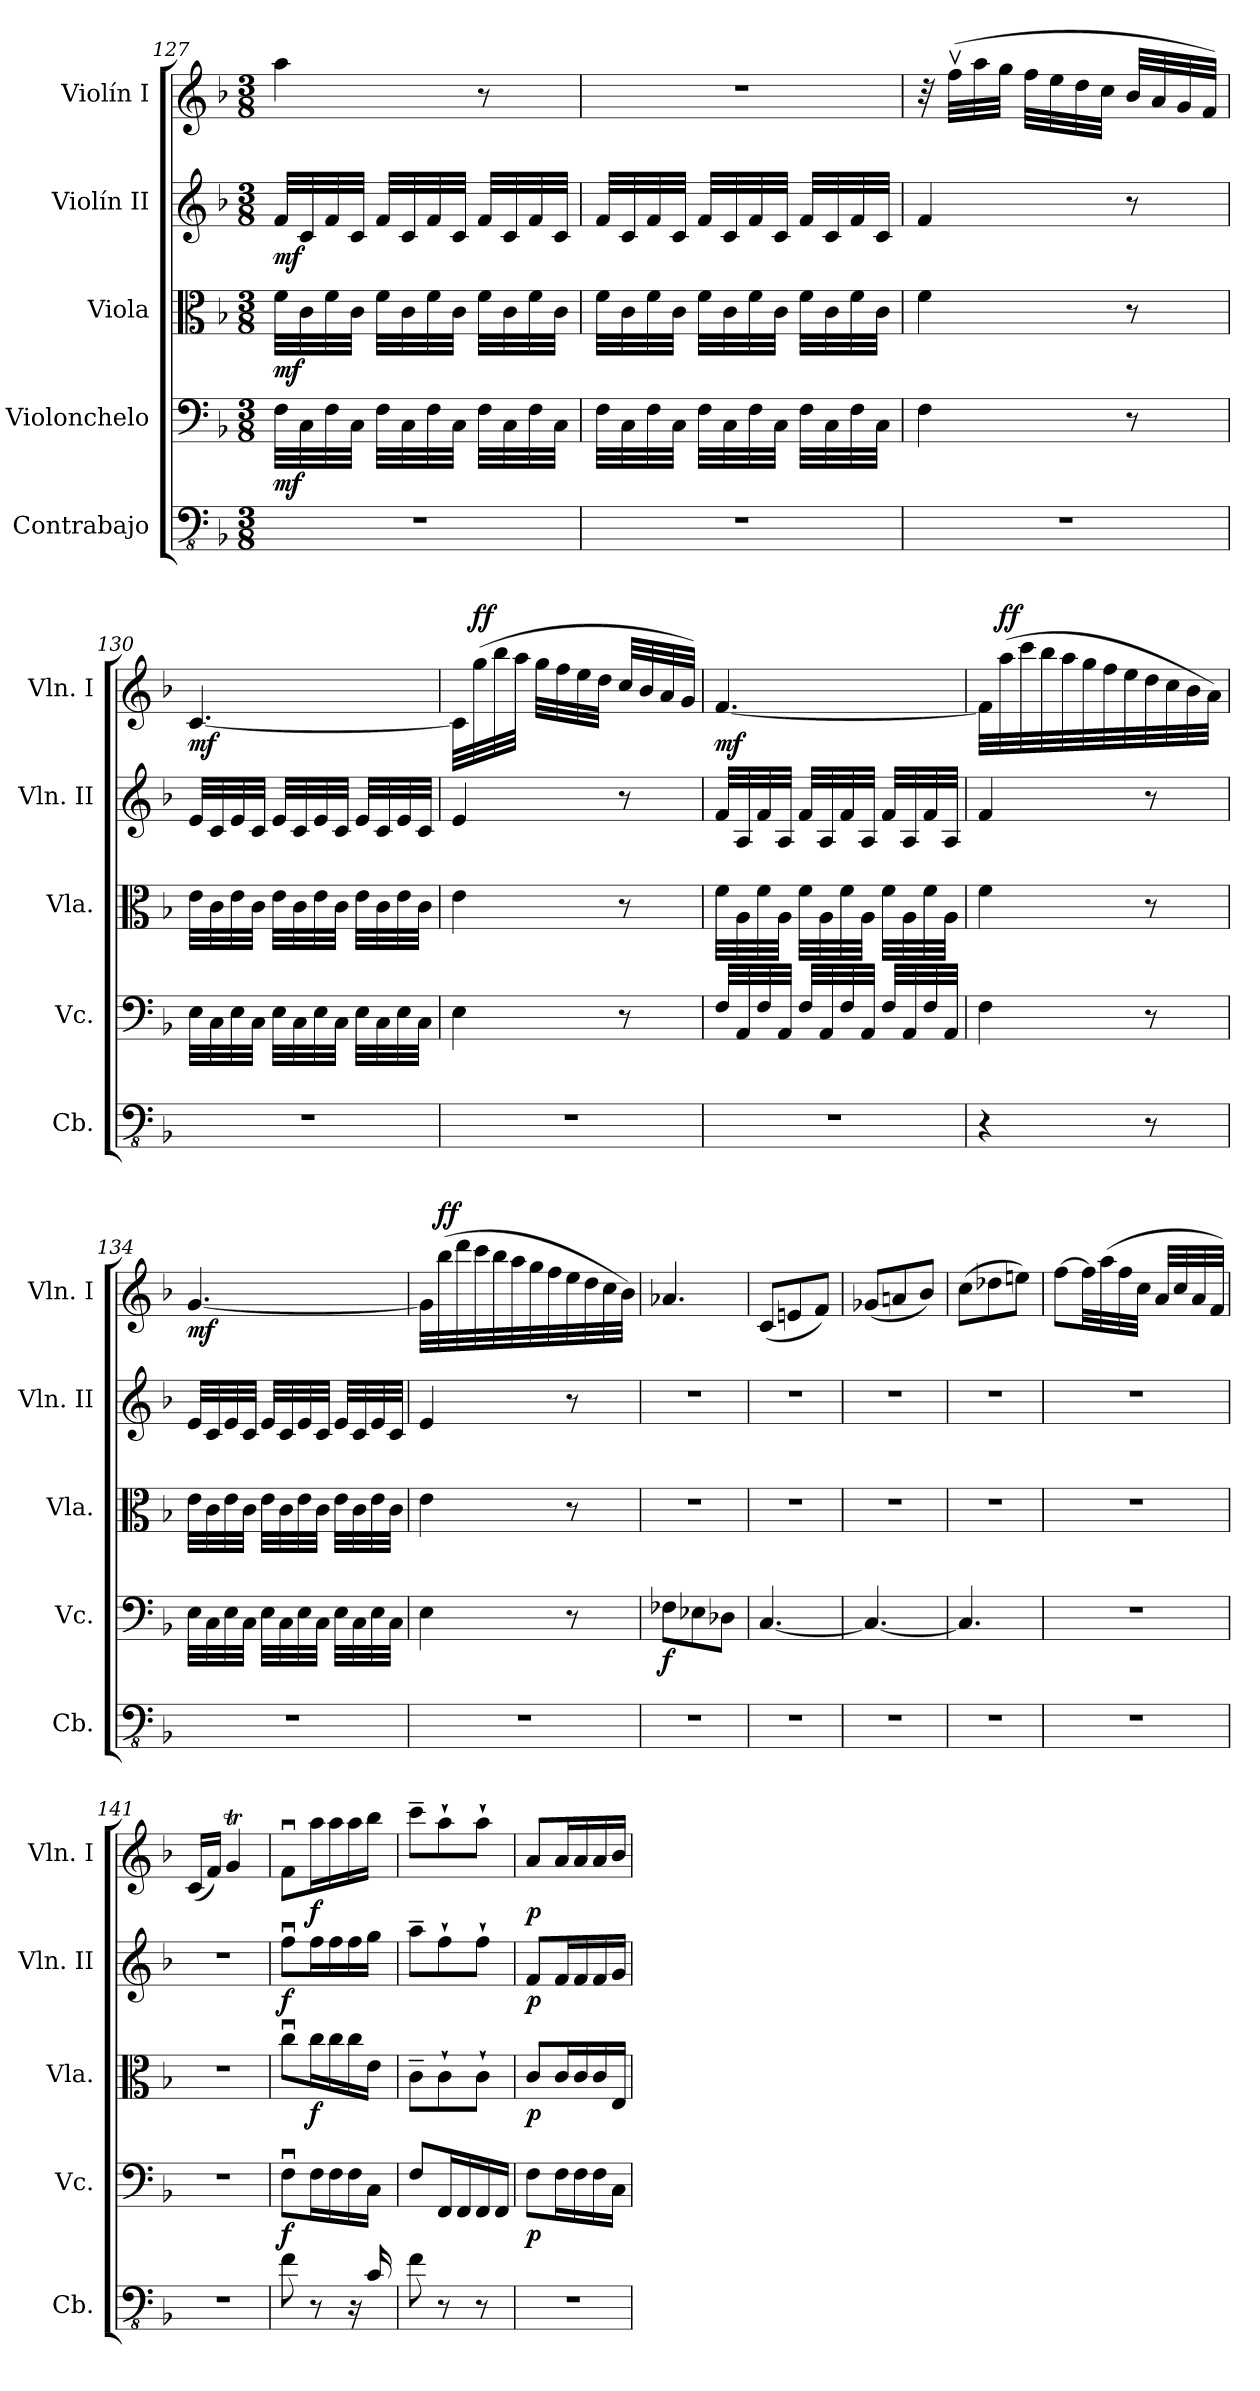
**kern	**kern	**dynam	**kern	**dynam	**kern	**dynam	**kern	**dynam
*part5	*part4	*part4	*part3	*part3	*part2	*part2	*part1	*part1
*staff5	*staff4	*staff4	*staff3	*staff3	*staff2	*staff2	*staff1	*staff1
*I"Contrabajo	*I"Violonchelo	*	*I"Viola	*	*I"Violín II	*	*I"Violín I	*
*I'Cb.	*I'Vc.	*	*I'Vla.	*	*I'Vln. II	*	*I'Vln. I	*
!!LO:PB:g=z
*clefFv4	*clefF4	*	*clefC3	*	*clefG2	*	*clefG2	*
*ITrd7c12	*	*	*	*	*	*	*	*
*k[b-]	*k[b-]	*	*k[b-]	*	*k[b-]	*	*k[b-]	*
*M3/8	*M3/8	*	*M3/8	*	*M3/8	*	*M3/8	*
=127	=127	=127	=127	=127	=127	=127	=127	=127
!	!	!LO:DY:b	!	!LO:DY:b	!	!LO:DY:b	!	!
4.r	32F\LLL	mf	32f\LLL	mf	32f/LLL	mf	4aa\	.
.	32C\	.	32c\	.	32c/	.	.	.
.	32F\	.	32f\	.	32f/	.	.	.
.	32C\JJJ	.	32c\JJJ	.	32c/JJJ	.	.	.
.	32F\LLL	.	32f\LLL	.	32f/LLL	.	.	.
.	32C\	.	32c\	.	32c/	.	.	.
.	32F\	.	32f\	.	32f/	.	.	.
.	32C\JJJ	.	32c\JJJ	.	32c/JJJ	.	.	.
.	32F\LLL	.	32f\LLL	.	32f/LLL	.	8r	.
.	32C\	.	32c\	.	32c/	.	.	.
.	32F\	.	32f\	.	32f/	.	.	.
.	32C\JJJ	.	32c\JJJ	.	32c/JJJ	.	.	.
=128	=128	=128	=128	=128	=128	=128	=128	=128
4.r	32F\LLL	.	32f\LLL	.	32f/LLL	.	4.r	.
.	32C\	.	32c\	.	32c/	.	.	.
.	32F\	.	32f\	.	32f/	.	.	.
.	32C\JJJ	.	32c\JJJ	.	32c/JJJ	.	.	.
.	32F\LLL	.	32f\LLL	.	32f/LLL	.	.	.
.	32C\	.	32c\	.	32c/	.	.	.
.	32F\	.	32f\	.	32f/	.	.	.
.	32C\JJJ	.	32c\JJJ	.	32c/JJJ	.	.	.
.	32F\LLL	.	32f\LLL	.	32f/LLL	.	.	.
.	32C\	.	32c\	.	32c/	.	.	.
.	32F\	.	32f\	.	32f/	.	.	.
.	32C\JJJ	.	32c\JJJ	.	32c/JJJ	.	.	.
=129	=129	=129	=129	=129	=129	=129	=129	=129
4.r	4F\	.	4f\	.	4f/	.	32r	.
.	.	.	.	.	.	.	(>32ffv\LLL	.
.	.	.	.	.	.	.	32aa\	.
.	.	.	.	.	.	.	32gg\JJJ	.
.	.	.	.	.	.	.	32ff\LLL	.
.	.	.	.	.	.	.	32ee\	.
.	.	.	.	.	.	.	32dd\	.
.	.	.	.	.	.	.	32cc\JJJ	.
.	8r	.	8r	.	8r	.	32b-/LLL	.
.	.	.	.	.	.	.	32a/	.
.	.	.	.	.	.	.	32g/	.
.	.	.	.	.	.	.	32f/JJJ)	.
!!LO:LB:g=z
=130	=130	=130	=130	=130	=130	=130	=130	=130
!	!	!	!	!	!	!	!	!LO:DY:b
4.r	32E\LLL	.	32e\LLL	.	32e/LLL	.	[4.c/	mf
.	32C\	.	32c\	.	32c/	.	.	.
.	32E\	.	32e\	.	32e/	.	.	.
.	32C\JJJ	.	32c\JJJ	.	32c/JJJ	.	.	.
.	32E\LLL	.	32e\LLL	.	32e/LLL	.	.	.
.	32C\	.	32c\	.	32c/	.	.	.
.	32E\	.	32e\	.	32e/	.	.	.
.	32C\JJJ	.	32c\JJJ	.	32c/JJJ	.	.	.
.	32E\LLL	.	32e\LLL	.	32e/LLL	.	.	.
.	32C\	.	32c\	.	32c/	.	.	.
.	32E\	.	32e\	.	32e/	.	.	.
.	32C\JJJ	.	32c\JJJ	.	32c/JJJ	.	.	.
=131	=131	=131	=131	=131	=131	=131	=131	=131
4.r	4E\	.	4e\	.	4e/	.	32c\LLL]	.
!	!	!	!	!	!	!	!	!LO:DY:a
.	.	.	.	.	.	.	(>32gg\	ff
.	.	.	.	.	.	.	32bb-\	.
.	.	.	.	.	.	.	32aa\JJJ	.
.	.	.	.	.	.	.	32gg\LLL	.
.	.	.	.	.	.	.	32ff\	.
.	.	.	.	.	.	.	32ee\	.
.	.	.	.	.	.	.	32dd\JJJ	.
.	8r	.	8r	.	8r	.	32cc/LLL	.
.	.	.	.	.	.	.	32b-/	.
.	.	.	.	.	.	.	32a/	.
.	.	.	.	.	.	.	32g/JJJ)	.
=132	=132	=132	=132	=132	=132	=132	=132	=132
!	!	!	!	!	!	!	!	!LO:DY:b
4.r	32F/LLL	.	32f\LLL	.	32f/LLL	.	[4.f/	mf
.	32AA/	.	32A\	.	32A/	.	.	.
.	32F/	.	32f\	.	32f/	.	.	.
.	32AA/JJJ	.	32A\JJJ	.	32A/JJJ	.	.	.
.	32F/LLL	.	32f\LLL	.	32f/LLL	.	.	.
.	32AA/	.	32A\	.	32A/	.	.	.
.	32F/	.	32f\	.	32f/	.	.	.
.	32AA/JJJ	.	32A\JJJ	.	32A/JJJ	.	.	.
.	32F/LLL	.	32f\LLL	.	32f/LLL	.	.	.
.	32AA/	.	32A\	.	32A/	.	.	.
.	32F/	.	32f\	.	32f/	.	.	.
.	32AA/JJJ	.	32A\JJJ	.	32A/JJJ	.	.	.
!!LO:PB:g=z
=133	=133	=133	=133	=133	=133	=133	=133	=133
4r	4F\	.	4f\	.	4f/	.	32f\LLL]	.
!	!	!	!	!	!	!	!	!LO:DY:a
.	.	.	.	.	.	.	(>32aa\	ff
.	.	.	.	.	.	.	32ccc\	.
.	.	.	.	.	.	.	32bb-\	.
.	.	.	.	.	.	.	32aa\	.
.	.	.	.	.	.	.	32gg\	.
.	.	.	.	.	.	.	32ff\	.
.	.	.	.	.	.	.	32ee\	.
8r	8r	.	8r	.	8r	.	32dd\	.
.	.	.	.	.	.	.	32cc\	.
.	.	.	.	.	.	.	32b-\	.
.	.	.	.	.	.	.	32a\JJJ)	.
=134	=134	=134	=134	=134	=134	=134	=134	=134
!	!	!	!	!	!	!	!	!LO:DY:b
4.r	32E\LLL	.	32e\LLL	.	32e/LLL	.	[4.g/	mf
.	32C\	.	32c\	.	32c/	.	.	.
.	32E\	.	32e\	.	32e/	.	.	.
.	32C\JJJ	.	32c\JJJ	.	32c/JJJ	.	.	.
.	32E\LLL	.	32e\LLL	.	32e/LLL	.	.	.
.	32C\	.	32c\	.	32c/	.	.	.
.	32E\	.	32e\	.	32e/	.	.	.
.	32C\JJJ	.	32c\JJJ	.	32c/JJJ	.	.	.
.	32E\LLL	.	32e\LLL	.	32e/LLL	.	.	.
.	32C\	.	32c\	.	32c/	.	.	.
.	32E\	.	32e\	.	32e/	.	.	.
.	32C\JJJ	.	32c\JJJ	.	32c/JJJ	.	.	.
=135	=135	=135	=135	=135	=135	=135	=135	=135
4.r	4E\	.	4e\	.	4e/	.	32g\LLL]	.
!	!	!	!	!	!	!	!	!LO:DY:a
.	.	.	.	.	.	.	(>32bb-\	ff
.	.	.	.	.	.	.	32ddd\	.
.	.	.	.	.	.	.	32ccc\	.
.	.	.	.	.	.	.	32bb-\	.
.	.	.	.	.	.	.	32aa\	.
.	.	.	.	.	.	.	32gg\	.
.	.	.	.	.	.	.	32ff\	.
.	8r	.	8r	.	8r	.	32ee\	.
.	.	.	.	.	.	.	32dd\	.
.	.	.	.	.	.	.	32cc\	.
.	.	.	.	.	.	.	32b-\JJJ)	.
!!LO:LB:g=z
=136	=136	=136	=136	=136	=136	=136	=136	=136
!	!	!LO:DY:b	!	!	!	!	!	!
4.r	8F-X\L	f	4.r	.	4.r	.	4.a-X/	.
.	8E-X\	.	.	.	.	.	.	.
.	8D-X\J	.	.	.	.	.	.	.
=137	=137	=137	=137	=137	=137	=137	=137	=137
4.r	[4.C/	.	4.r	.	4.r	.	(<8c/L	.
.	.	.	.	.	.	.	8en/	.
.	.	.	.	.	.	.	8f/J)	.
=138	=138	=138	=138	=138	=138	=138	=138	=138
4.r	4.C/_	.	4.r	.	4.r	.	(<8g-X/L	.
.	.	.	.	.	.	.	8an/	.
.	.	.	.	.	.	.	8b-/J)	.
=139	=139	=139	=139	=139	=139	=139	=139	=139
4.r	4.C/]	.	4.r	.	4.r	.	(>8cc\L	.
.	.	.	.	.	.	.	8dd-X\	.
.	.	.	.	.	.	.	8een\J)	.
=140	=140	=140	=140	=140	=140	=140	=140	=140
4.r	4.r	.	4.r	.	4.r	.	[8ff\L	.
.	.	.	.	.	.	.	32ff\LL]	.
.	.	.	.	.	.	.	(>32aa\	.
.	.	.	.	.	.	.	32ff\	.
.	.	.	.	.	.	.	32cc\JJJ	.
.	.	.	.	.	.	.	32a/LLL	.
.	.	.	.	.	.	.	32cc/	.
.	.	.	.	.	.	.	32a/	.
.	.	.	.	.	.	.	32f/JJJ)	.
=141	=141	=141	=141	=141	=141	=141	=141	=141
4.r	4.r	.	4.r	.	4.r	.	(<16c/LL	.
.	.	.	.	.	.	.	16f/JJ)	.
.	.	.	.	.	.	.	4gT/	.
=142	=142	=142	=142	=142	=142	=142	=142	=142
!	!	!LO:DY:b	!	!	!	!LO:DY:b	!	!
8FF\	8Fu\L	f	8ccu\L	.	8ffu\L	f	8fu\L	.
!	!	!	!	!LO:DY:b	!	!	!	!LO:DY:b
8r	16F\L	.	16cc\L	f	16ff\L	.	16aa\L	f
.	16F\	.	16cc\	.	16ff\	.	16aa\	.
16r	16F\	.	16cc\	.	16ff\	.	16aa\	.
16CC/	16C\JJ	.	16e\JJ	.	16gg\JJ	.	16bb-\JJ	.
!!LO:PB:g=z
=143	=143	=143	=143	=143	=143	=143	=143	=143
8FF\	8F/L	.	8c~\L	.	8aa~\L	.	8ccc~\L	.
8r	16FF/L	.	8c`\	.	8ff`\	.	8aa`\	.
.	16FF/	.	.	.	.	.	.	.
8r	16FF/	.	8c`\J	.	8ff`\J	.	8aa`\J	.
.	16FF/JJ	.	.	.	.	.	.	.
=144	=144	=144	=144	=144	=144	=144	=144	=144
!	!	!LO:DY:b	!	!LO:DY:b	!	!LO:DY:b	!	!LO:DY:b
4.r	8F\L	p	8c/L	p	8f/L	p	8a/L	p
.	16F\L	.	16c/L	.	16f/L	.	16a/L	.
.	16F\	.	16c/	.	16f/	.	16a/	.
.	16F\	.	16c/	.	16f/	.	16a/	.
.	16C\JJ	.	16E/JJ	.	16g/JJ	.	16b-/JJ	.
=	=	=	=	=	=	=	=	=
*-	*-	*-	*-	*-	*-	*-	*-	*-
